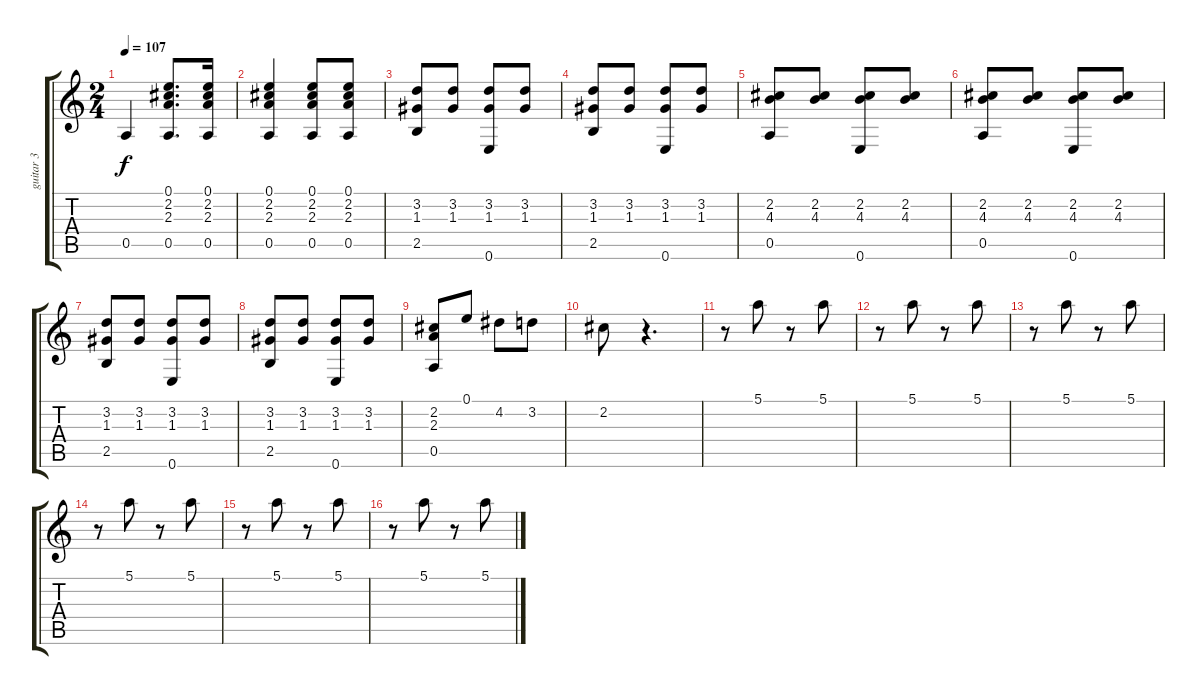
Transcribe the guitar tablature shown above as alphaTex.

\track ("guitar 3" "guitar 3") {instrument acousticguitarnylon}
\staff {score tabs}
\tuning (E4 B3 G3 D3 A2 E2) {hide}
\ts (2 4)
\tempo 107
\clef g2
\ks c
0.5.4{dy f} (0.1 2.2 2.3 0.5).8{d} (0.1 2.2 2.3 0.5).16 |
(0.1 2.2 2.3 0.5).4 (0.1 2.2 2.3 0.5).8 (0.1 2.2 2.3 0.5).8 |
(3.2 1.3 2.5).8 (3.2 1.3).8 (3.2 1.3 0.6).8 (3.2 1.3).8 |
(3.2 1.3 2.5).8 (3.2 1.3).8 (3.2 1.3 0.6).8 (3.2 1.3).8 |
(2.2 4.3 0.5).8 (2.2 4.3).8 (2.2 4.3 0.6).8 (2.2 4.3).8 |
(2.2 4.3 0.5).8 (2.2 4.3).8 (2.2 4.3 0.6).8 (2.2 4.3).8 |
(3.2 1.3 2.5).8 (3.2 1.3).8 (3.2 1.3 0.6).8 (3.2 1.3).8 |
(3.2 1.3 2.5).8 (3.2 1.3).8 (3.2 1.3 0.6).8 (3.2 1.3).8 |
(2.2 2.3 0.5).8 0.1.8 4.2.8 3.2.8 |
2.2.8 r.4{d} |
r.8 5.1.8 r.8 5.1.8 |
r.8 5.1.8 r.8 5.1.8 |
r.8 5.1.8 r.8 5.1.8 |
r.8 5.1.8 r.8 5.1.8 |
r.8 5.1.8 r.8 5.1.8 |
r.8 5.1.8 r.8 5.1.8
